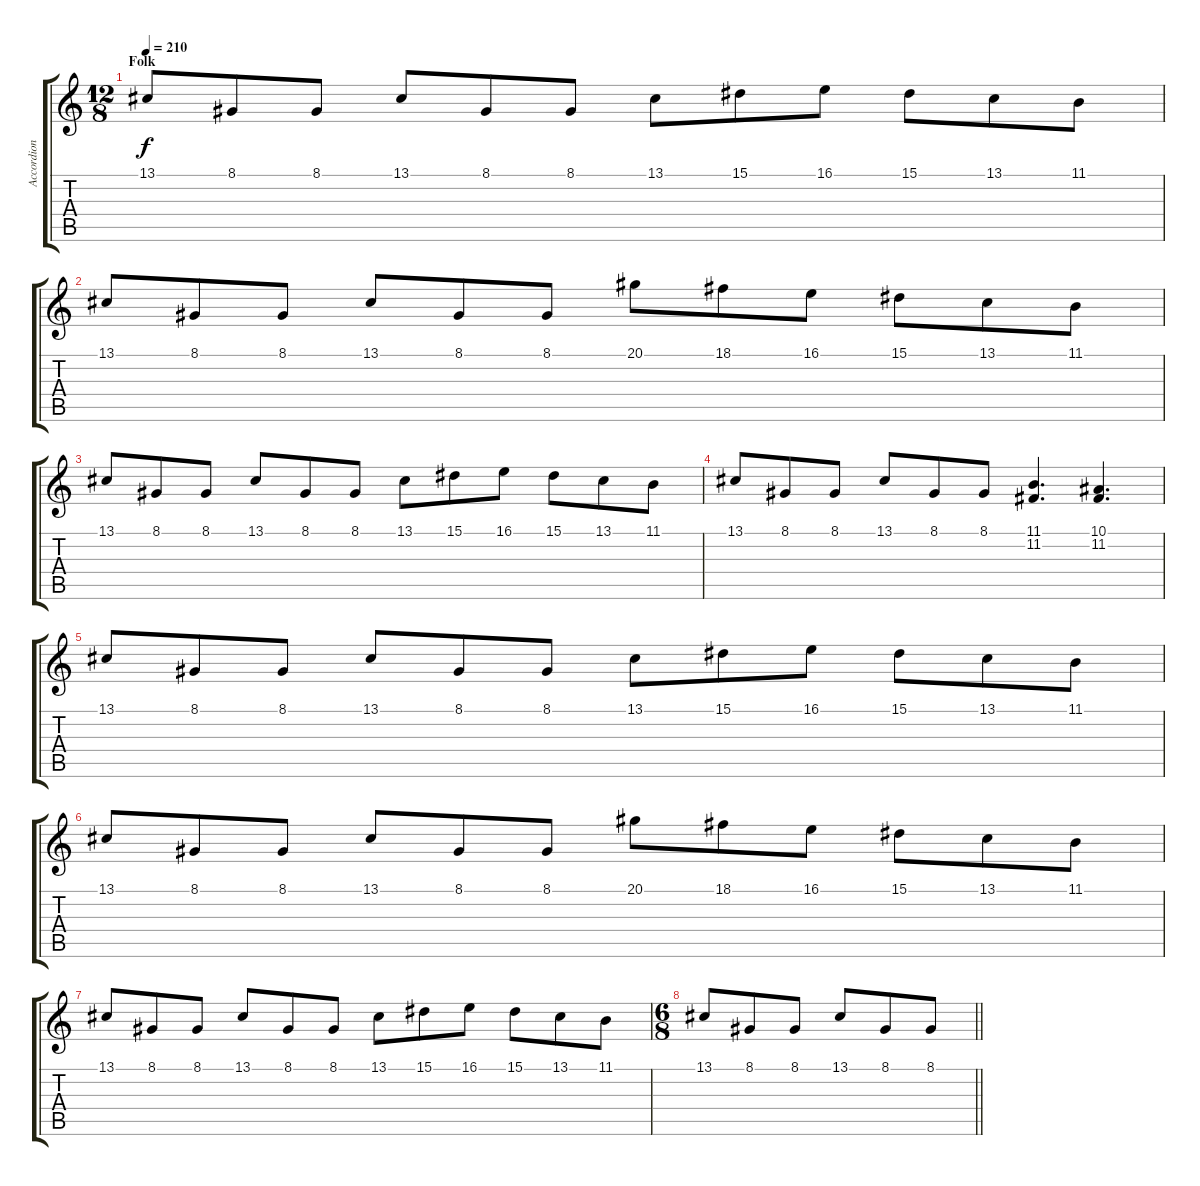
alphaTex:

\track ("Accordion" "Accordion") {instrument accordion}
\staff {score tabs}
\tuning (C4 G3 Eb3 Bb2 F2 C2) {hide}
\ts (12 8)
\section ("" "Folk")
\tempo 210
\clef g2
\ks c
13.1.8{dy f} 8.1.8 8.1.8 13.1.8 8.1.8 8.1.8 13.1.8 15.1.8 16.1.8 15.1.8 13.1.8 11.1.8 |
13.1.8 8.1.8 8.1.8 13.1.8 8.1.8 8.1.8 20.1.8 18.1.8 16.1.8 15.1.8 13.1.8 11.1.8 |
13.1.8 8.1.8 8.1.8 13.1.8 8.1.8 8.1.8 13.1.8 15.1.8 16.1.8 15.1.8 13.1.8 11.1.8 |
13.1.8 8.1.8 8.1.8 13.1.8 8.1.8 8.1.8 (11.1 11.2).4{d} (10.1 11.2).4{d} |
13.1.8 8.1.8 8.1.8 13.1.8 8.1.8 8.1.8 13.1.8 15.1.8 16.1.8 15.1.8 13.1.8 11.1.8 |
13.1.8 8.1.8 8.1.8 13.1.8 8.1.8 8.1.8 20.1.8 18.1.8 16.1.8 15.1.8 13.1.8 11.1.8 |
13.1.8 8.1.8 8.1.8 13.1.8 8.1.8 8.1.8 13.1.8 15.1.8 16.1.8 15.1.8 13.1.8 11.1.8 |
\ts (6 8)
\barLineRight lightlight
13.1.8 8.1.8 8.1.8 13.1.8 8.1.8 8.1.8
